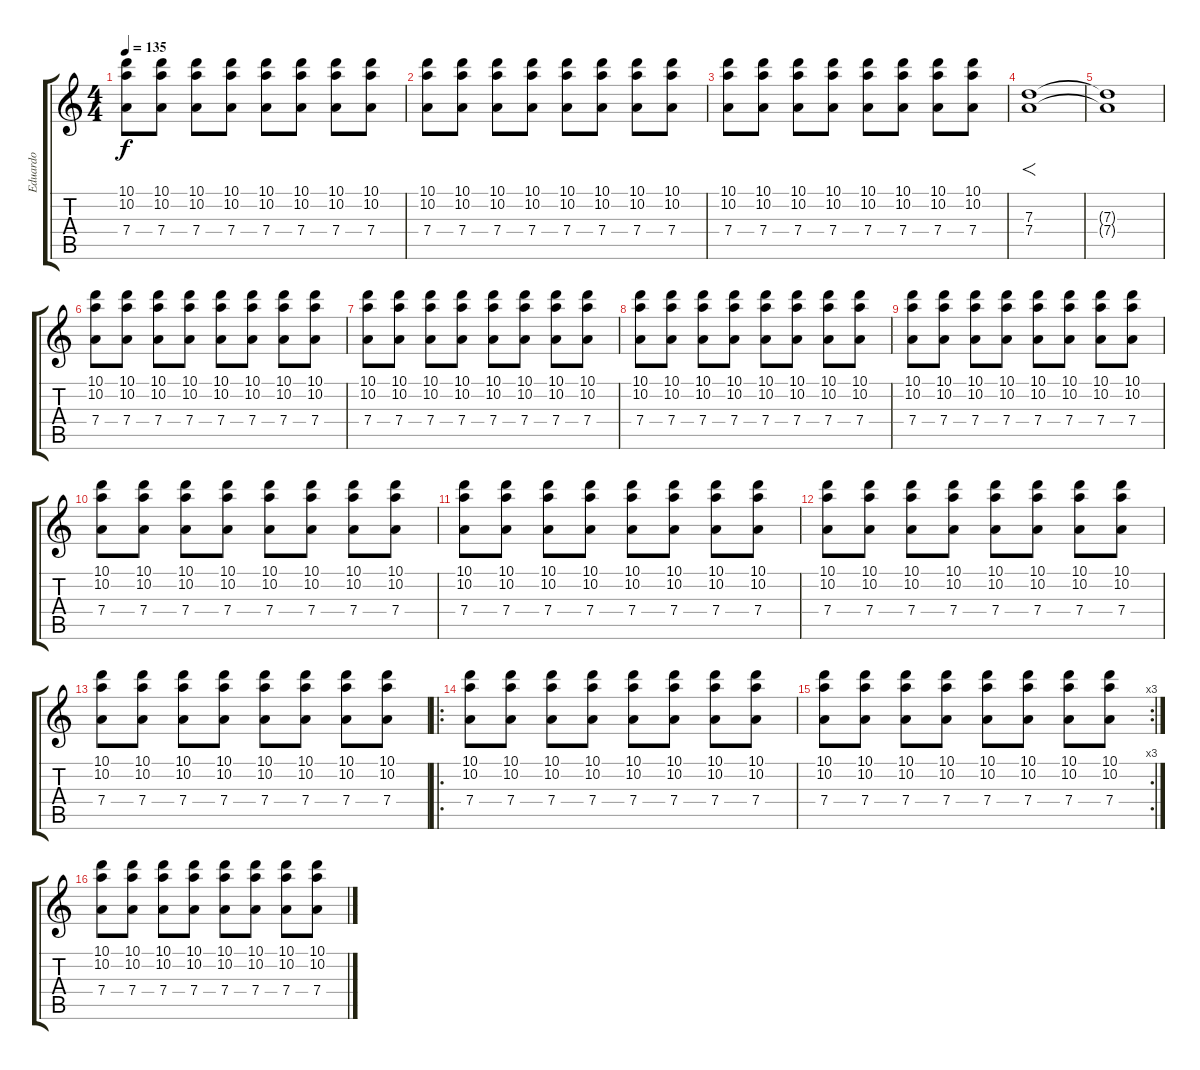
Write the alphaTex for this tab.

\track ("Eduardo" "Eduardo") {instrument overdrivenguitar}
\staff {score tabs}
\tuning (E4 B3 G3 D3 A2 E2) {hide}
\ts (4 4)
\tempo 135
\clef g2
\ks c
(10.1 10.2 7.4).8{dy f} (10.1 10.2 7.4).8 (10.1 10.2 7.4).8 (10.1 10.2 7.4).8 (10.1 10.2 7.4).8 (10.1 10.2 7.4).8 (10.1 10.2 7.4).8 (10.1 10.2 7.4).8 |
(10.1 10.2 7.4).8 (10.1 10.2 7.4).8 (10.1 10.2 7.4).8 (10.1 10.2 7.4).8 (10.1 10.2 7.4).8 (10.1 10.2 7.4).8 (10.1 10.2 7.4).8 (10.1 10.2 7.4).8 |
(10.1 10.2 7.4).8 (10.1 10.2 7.4).8 (10.1 10.2 7.4).8 (10.1 10.2 7.4).8 (10.1 10.2 7.4).8 (10.1 10.2 7.4).8 (10.1 10.2 7.4).8 (10.1 10.2 7.4).8 |
(7.3 7.4).1{f} |
(7.3{t} 7.4{t}).1 |
(10.1 10.2 7.4).8 (10.1 10.2 7.4).8 (10.1 10.2 7.4).8 (10.1 10.2 7.4).8 (10.1 10.2 7.4).8 (10.1 10.2 7.4).8 (10.1 10.2 7.4).8 (10.1 10.2 7.4).8 |
(10.1 10.2 7.4).8 (10.1 10.2 7.4).8 (10.1 10.2 7.4).8 (10.1 10.2 7.4).8 (10.1 10.2 7.4).8 (10.1 10.2 7.4).8 (10.1 10.2 7.4).8 (10.1 10.2 7.4).8 |
(10.1 10.2 7.4).8 (10.1 10.2 7.4).8 (10.1 10.2 7.4).8 (10.1 10.2 7.4).8 (10.1 10.2 7.4).8 (10.1 10.2 7.4).8 (10.1 10.2 7.4).8 (10.1 10.2 7.4).8 |
(10.1 10.2 7.4).8 (10.1 10.2 7.4).8 (10.1 10.2 7.4).8 (10.1 10.2 7.4).8 (10.1 10.2 7.4).8 (10.1 10.2 7.4).8 (10.1 10.2 7.4).8 (10.1 10.2 7.4).8 |
(10.1 10.2 7.4).8 (10.1 10.2 7.4).8 (10.1 10.2 7.4).8 (10.1 10.2 7.4).8 (10.1 10.2 7.4).8 (10.1 10.2 7.4).8 (10.1 10.2 7.4).8 (10.1 10.2 7.4).8 |
(10.1 10.2 7.4).8 (10.1 10.2 7.4).8 (10.1 10.2 7.4).8 (10.1 10.2 7.4).8 (10.1 10.2 7.4).8 (10.1 10.2 7.4).8 (10.1 10.2 7.4).8 (10.1 10.2 7.4).8 |
(10.1 10.2 7.4).8 (10.1 10.2 7.4).8 (10.1 10.2 7.4).8 (10.1 10.2 7.4).8 (10.1 10.2 7.4).8 (10.1 10.2 7.4).8 (10.1 10.2 7.4).8 (10.1 10.2 7.4).8 |
(10.1 10.2 7.4).8 (10.1 10.2 7.4).8 (10.1 10.2 7.4).8 (10.1 10.2 7.4).8 (10.1 10.2 7.4).8 (10.1 10.2 7.4).8 (10.1 10.2 7.4).8 (10.1 10.2 7.4).8 |
\ro
(10.1 10.2 7.4).8 (10.1 10.2 7.4).8 (10.1 10.2 7.4).8 (10.1 10.2 7.4).8 (10.1 10.2 7.4).8 (10.1 10.2 7.4).8 (10.1 10.2 7.4).8 (10.1 10.2 7.4).8 |
\rc 3
(10.1 10.2 7.4).8 (10.1 10.2 7.4).8 (10.1 10.2 7.4).8 (10.1 10.2 7.4).8 (10.1 10.2 7.4).8 (10.1 10.2 7.4).8 (10.1 10.2 7.4).8 (10.1 10.2 7.4).8 |
(10.1 10.2 7.4).8 (10.1 10.2 7.4).8 (10.1 10.2 7.4).8 (10.1 10.2 7.4).8 (10.1 10.2 7.4).8 (10.1 10.2 7.4).8 (10.1 10.2 7.4).8 (10.1 10.2 7.4).8
